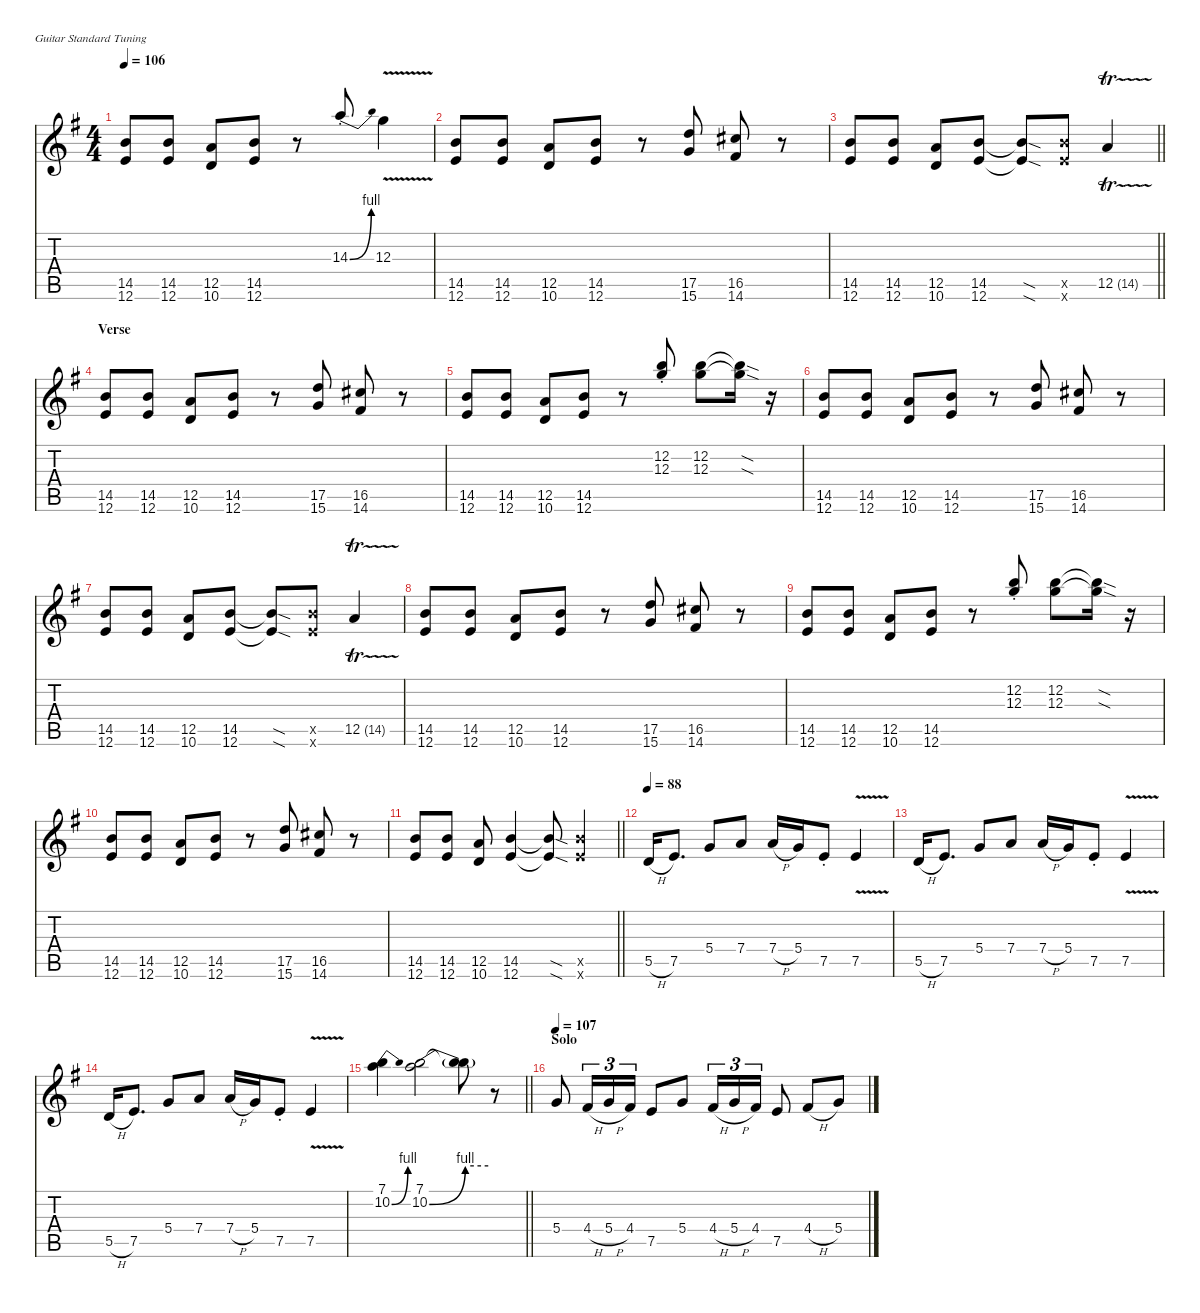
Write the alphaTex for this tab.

\defaultSystemsLayout 4
\hideDynamics
\bracketExtendMode nobrackets
\singleTrackTrackNamePolicy hidden
\multiTrackTrackNamePolicy hidden
\firstSystemTrackNameMode fullname
\firstSystemTrackNameOrientation horizontal
\otherSystemsTrackNameOrientation horizontal
\track ("Tony Right channel" "od.guit.") {mute instrument overdrivenguitar}
\staff {score tabs}
\tuning (E4 B3 G3 D3 A2 E2)
\ts (4 4)
\tempo 106
\clef g2
\ks eminor
(14.5{acc forcenatural} 12.6{acc forcenatural}).8{dy f beam Up} (14.5{acc forcenatural} 12.6{acc forcenatural}).8{beam Up} (12.5{acc forcenatural} 10.6{acc forcenatural}).8{beam Up} (14.5{acc forcenatural} 12.6{acc forcenatural}).8{beam Up} r.8{beam Up} 14.3{be (bend 0 0 15 4) st acc forcenatural}.8{beam Down} 12.3{v acc forcenatural}.4{beam Down} |
(14.5{acc forcenatural} 12.6{acc forcenatural}).8{beam Up} (14.5{acc forcenatural} 12.6{acc forcenatural}).8{beam Up} (12.5{acc forcenatural} 10.6{acc forcenatural}).8{beam Up} (14.5{acc forcenatural} 12.6{acc forcenatural}).8{beam Up} r.8{beam Up} (17.5{acc forcenatural} 15.6{acc forcenatural}).8{beam Up} (16.5{acc #} 14.6{acc #}).8{beam Up} r.8{beam Up} |
\barLineRight lightlight
(14.5{acc forcenatural} 12.6{acc forcenatural}).8{beam Up} (14.5{acc forcenatural} 12.6{acc forcenatural}).8{beam Up} (12.5{acc forcenatural} 10.6{acc forcenatural}).8{beam Up} (14.5{acc forcenatural} 12.6{acc forcenatural}).8{beam Up} (14.5{sod t acc forcenatural} 12.6{sod t acc forcenatural}).8{beam Up} (14.5{x acc forcenatural} 12.6{x acc forcenatural}).8{beam Up} 12.5{tr (14 16) acc forcenatural}.4{beam Up} |
\section ("" "Verse")
(14.5{acc forcenatural} 12.6{acc forcenatural}).8{beam Up} (14.5{acc forcenatural} 12.6{acc forcenatural}).8{beam Up} (12.5{acc forcenatural} 10.6{acc forcenatural}).8{beam Up} (14.5{acc forcenatural} 12.6{acc forcenatural}).8{beam Up} r.8{beam Up} (17.5{acc forcenatural} 15.6{acc forcenatural}).8{beam Up} (16.5{acc #} 14.6{acc #}).8{beam Up} r.8{beam Up} |
(14.5{acc forcenatural} 12.6{acc forcenatural}).8{beam Up} (14.5{acc forcenatural} 12.6{acc forcenatural}).8{beam Up} (12.5{acc forcenatural} 10.6{acc forcenatural}).8{beam Up} (14.5{acc forcenatural} 12.6{acc forcenatural}).8{beam Up} r.8{beam Up} (12.2{st acc forcenatural} 12.3{st acc forcenatural}).8{beam Down} (12.2{acc forcenatural} 12.3{acc forcenatural}).8{beam Down} (12.2{sod t acc forcenatural} 12.3{sod t acc forcenatural}).16{beam Down} r.16{beam Down} |
(14.5{acc forcenatural} 12.6{acc forcenatural}).8{beam Up} (14.5{acc forcenatural} 12.6{acc forcenatural}).8{beam Up} (12.5{acc forcenatural} 10.6{acc forcenatural}).8{beam Up} (14.5{acc forcenatural} 12.6{acc forcenatural}).8{beam Up} r.8{beam Up} (17.5{acc forcenatural} 15.6{acc forcenatural}).8{beam Up} (16.5{acc #} 14.6{acc #}).8{beam Up} r.8{beam Up} |
(14.5{acc forcenatural} 12.6{acc forcenatural}).8{beam Up} (14.5{acc forcenatural} 12.6{acc forcenatural}).8{beam Up} (12.5{acc forcenatural} 10.6{acc forcenatural}).8{beam Up} (14.5{acc forcenatural} 12.6{acc forcenatural}).8{beam Up} (14.5{sod t acc forcenatural} 12.6{sod t acc forcenatural}).8{beam Up} (14.5{x acc forcenatural} 12.6{x acc forcenatural}).8{beam Up} 12.5{tr (14 16) acc forcenatural}.4{beam Up} |
(14.5{acc forcenatural} 12.6{acc forcenatural}).8{beam Up} (14.5{acc forcenatural} 12.6{acc forcenatural}).8{beam Up} (12.5{acc forcenatural} 10.6{acc forcenatural}).8{beam Up} (14.5{acc forcenatural} 12.6{acc forcenatural}).8{beam Up} r.8{beam Up} (17.5{acc forcenatural} 15.6{acc forcenatural}).8{beam Up} (16.5{acc #} 14.6{acc #}).8{beam Up} r.8{beam Up} |
(14.5{acc forcenatural} 12.6{acc forcenatural}).8{beam Up} (14.5{acc forcenatural} 12.6{acc forcenatural}).8{beam Up} (12.5{acc forcenatural} 10.6{acc forcenatural}).8{beam Up} (14.5{acc forcenatural} 12.6{acc forcenatural}).8{beam Up} r.8{beam Up} (12.2{st acc forcenatural} 12.3{st acc forcenatural}).8{beam Down} (12.2{acc forcenatural} 12.3{acc forcenatural}).8{beam Down} (12.2{sod t acc forcenatural} 12.3{sod t acc forcenatural}).16{beam Down} r.16{beam Down} |
(14.5{acc forcenatural} 12.6{acc forcenatural}).8{beam Up} (14.5{acc forcenatural} 12.6{acc forcenatural}).8{beam Up} (12.5{acc forcenatural} 10.6{acc forcenatural}).8{beam Up} (14.5{acc forcenatural} 12.6{acc forcenatural}).8{beam Up} r.8{beam Up} (17.5{acc forcenatural} 15.6{acc forcenatural}).8{beam Up} (16.5{acc #} 14.6{acc #}).8{beam Up} r.8{beam Up} |
\barLineRight lightlight
(14.5{acc forcenatural} 12.6{acc forcenatural}).8{beam Up} (14.5{acc forcenatural} 12.6{acc forcenatural}).8{beam Up} (12.5{acc forcenatural} 10.6{acc forcenatural}).8{beam Up} (14.5{acc forcenatural} 12.6{acc forcenatural}).4{beam Up} (14.5{sod t acc forcenatural} 12.6{sod t acc forcenatural}).8{beam Up} (14.5{x acc forcenatural} 12.6{x acc forcenatural}).4{beam Up} |
\section ("" "")
\tempo 88
5.5{h acc forcenatural}.16{beam Up} 7.5{acc forcenatural}.8{d beam Up} 5.4{acc forcenatural}.8{beam Up} 7.4{acc forcenatural}.8{beam Up} 7.4{h acc forcenatural}.16{beam Up} 5.4{acc forcenatural}.16{beam Up} 7.5{st acc forcenatural}.8{beam Up} 7.5{v acc forcenatural}.4{beam Up} |
5.5{h acc forcenatural}.16{beam Up} 7.5{acc forcenatural}.8{d beam Up} 5.4{acc forcenatural}.8{beam Up} 7.4{acc forcenatural}.8{beam Up} 7.4{h acc forcenatural}.16{beam Up} 5.4{acc forcenatural}.16{beam Up} 7.5{st acc forcenatural}.8{beam Up} 7.5{v acc forcenatural}.4{beam Up} |
5.5{h acc forcenatural}.16{beam Up} 7.5{acc forcenatural}.8{d beam Up} 5.4{acc forcenatural}.8{beam Up} 7.4{acc forcenatural}.8{beam Up} 7.4{h acc forcenatural}.16{beam Up} 5.4{acc forcenatural}.16{beam Up} 7.5{st acc forcenatural}.8{beam Up} 7.5{v acc forcenatural}.4{beam Up} |
\barLineRight lightlight
(7.1{acc forcenatural} 10.2{be (bend 0 0 17.0000004 4) acc forcenatural}).4{beam Down} (7.1{acc forcenatural} 10.2{be (bend 0 0 60 4) acc forcenatural}).2{beam Down} (7.1{t acc forcenatural} 10.2{be (hold 0 4 60 4) t}).8{beam Down} r.8{beam Down} |
\section ("" "Solo")
\tempo 107
5.4{acc forcenatural}.8{beam Up} 4.4{h acc #}.16{tu (3 2) beam Up} 5.4{h acc forcenatural}.16{tu (3 2) beam Up} 4.4{acc #}.16{tu (3 2) beam Up} 7.5{acc forcenatural}.8{beam Up} 5.4{acc forcenatural}.8{beam Up} 4.4{h acc #}.16{tu (3 2) beam Up} 5.4{h acc forcenatural}.16{tu (3 2) beam Up} 4.4{acc #}.16{tu (3 2) beam Up} 7.5{acc forcenatural}.8{beam Up} 4.4{h acc #}.8{beam Up} 5.4{acc forcenatural}.8{beam Up}
